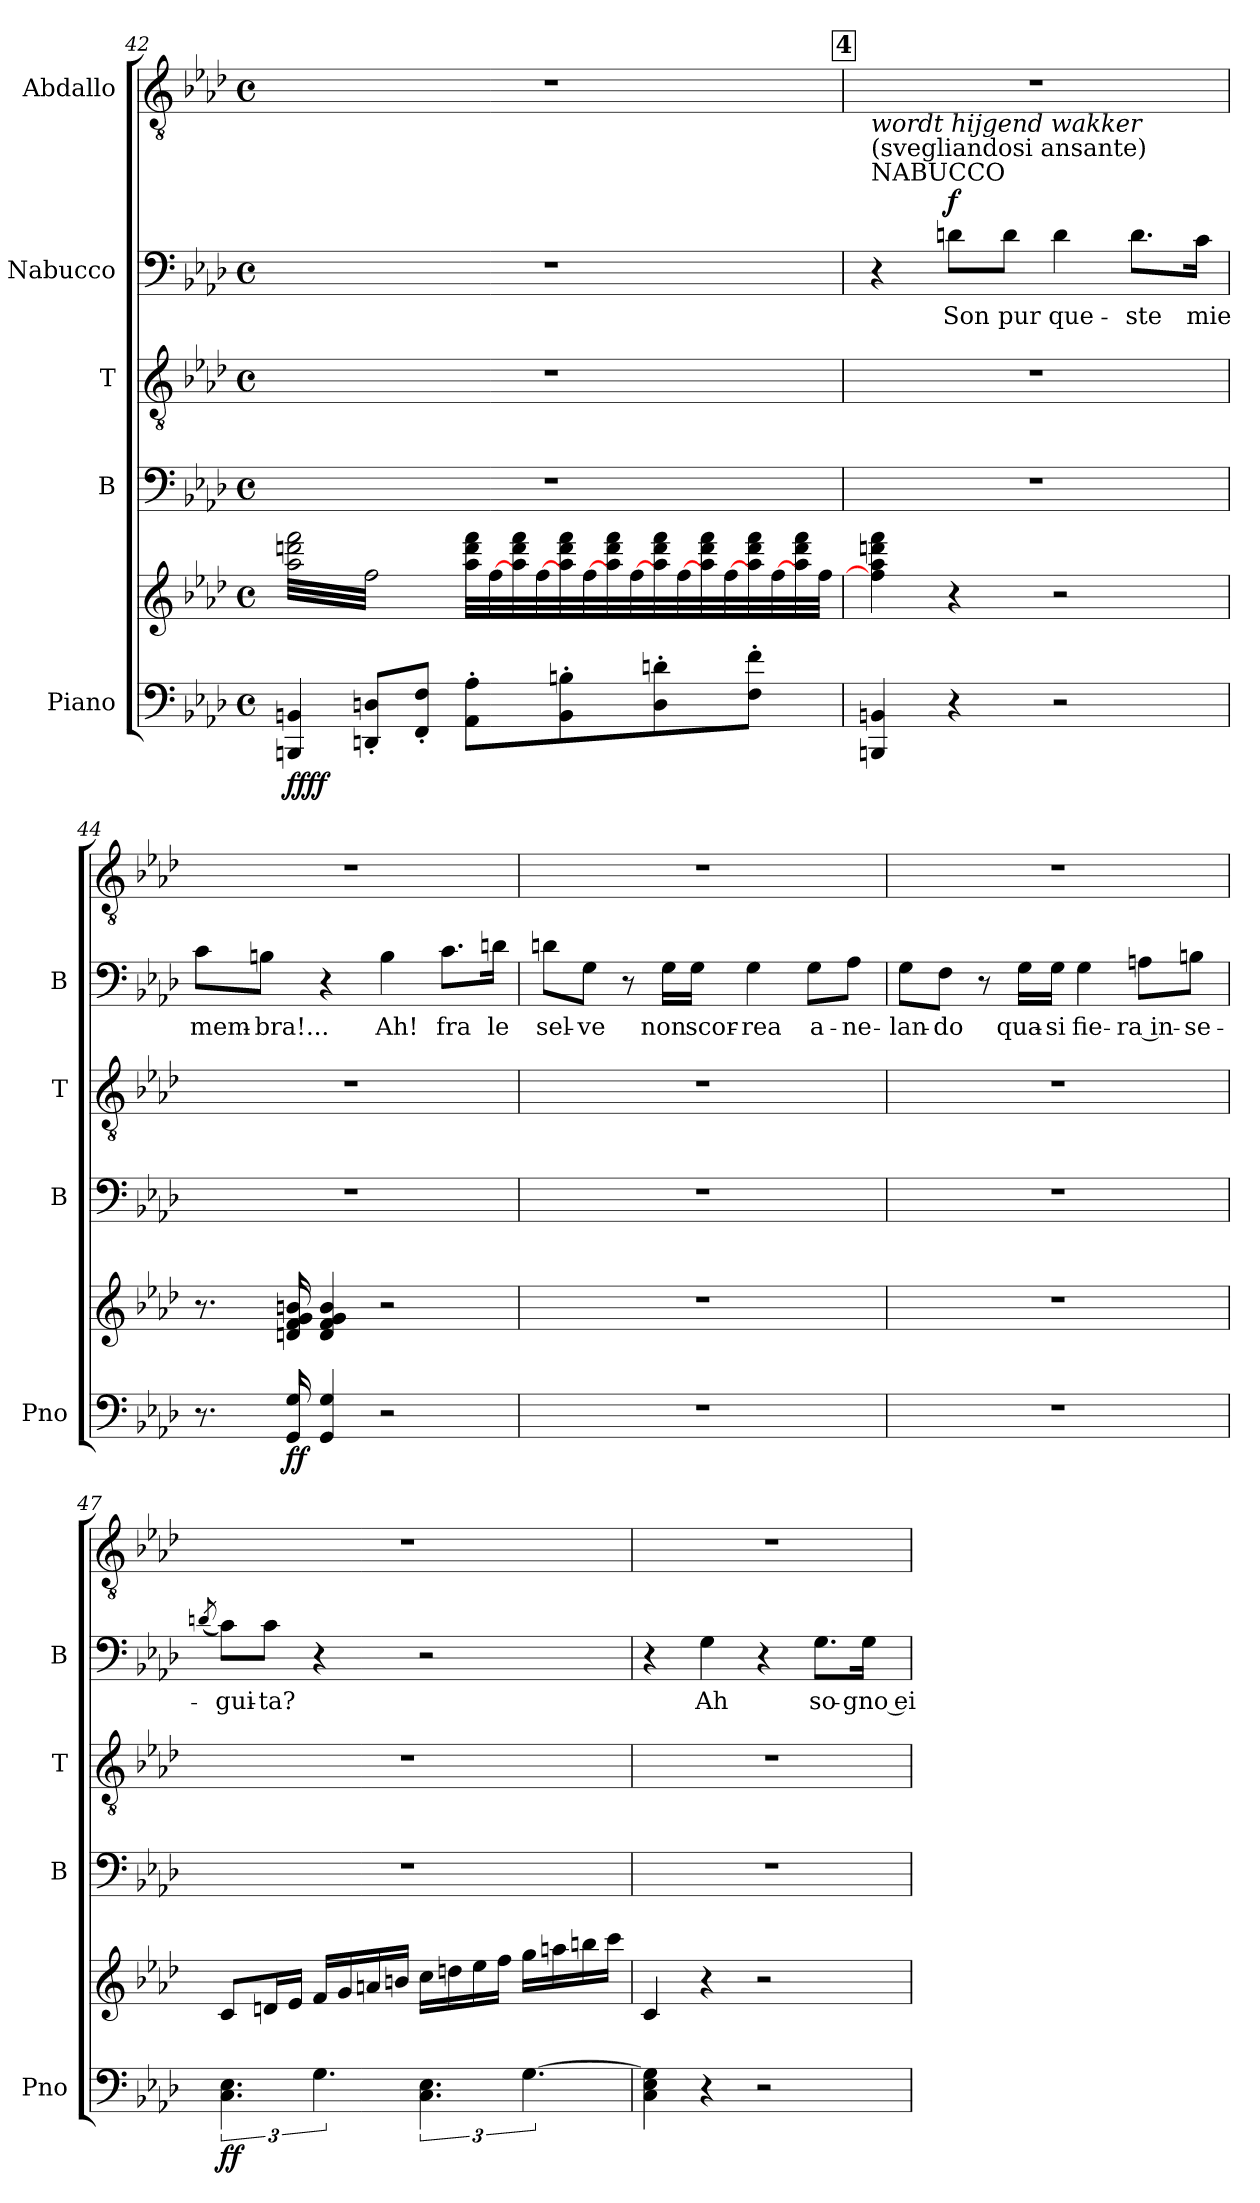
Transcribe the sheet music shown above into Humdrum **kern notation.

**kern	**kern	**dynam	**kern	**kern	**kern	**text	**dynam	**kern
*part5	*part5	*part5	*part4	*part3	*part2	*part2	*part2	*part1
*staff6	*staff5	*staff5/6	*staff4	*staff3	*staff2	*staff2	*staff2	*staff1
*I"Piano	*	*	*I"B	*I"T	*I"Nabucco	*	*	*I"Abdallo
*I'Pno	*	*	*I'B	*I'T	*I'B	*	*	*
*clefF4	*clefG2	*	*clefF4	*clefGv2	*clefF4	*	*	*clefGv2
*k[b-e-a-d-]	*k[b-e-a-d-]	*	*k[b-e-a-d-]	*k[b-e-a-d-]	*k[b-e-a-d-]	*	*	*k[b-e-a-d-]
*M4/4	*M4/4	*	*M4/4	*M4/4	*M4/4	*	*	*M4/4
*met(c)	*met(c)	*	*met(c)	*met(c)	*met(c)	*	*	*met(c)
=42	=42	=42	=42	=42	=42	=42	=42	=42
!	!	!LO:DY:b=2	!	!	!	!	!	!
!	!	!LO:DY:n=1:b	!	!	!	!	!	!
*	*tremolo	*	*	*	*	*	*	*
4BBBn/ 4BBn/	32aa-\ 32dddn\ 32fff\LLL	ff ff	1r	1r	1r	.	.	1r
.	32ff\	.	.	.	.	.	.	.
.	32aa-\ 32dddn\ 32fff\	.	.	.	.	.	.	.
.	32ff\	.	.	.	.	.	.	.
.	32aa-\ 32dddn\ 32fff\	.	.	.	.	.	.	.
.	32ff\	.	.	.	.	.	.	.
.	32aa-\ 32dddn\ 32fff\	.	.	.	.	.	.	.
.	32ff\	.	.	.	.	.	.	.
8DDn/' 8Dn/'L	32aa-\ 32dddn\ 32fff\	.	.	.	.	.	.	.
.	32ff\	.	.	.	.	.	.	.
.	32aa-\ 32dddn\ 32fff\	.	.	.	.	.	.	.
.	32ff\	.	.	.	.	.	.	.
8FF/' 8F/'J	32aa-\ 32dddn\ 32fff\	.	.	.	.	.	.	.
.	32ff\	.	.	.	.	.	.	.
.	32aa-\ 32dddn\ 32fff\	.	.	.	.	.	.	.
.	32ff\JJJ	.	.	.	.	.	.	.
8AA-\' 8A-\'L	32aa-\ 32ddd\ 32fff\LLL	.	.	.	.	.	.	.
.	[32ff\	.	.	.	.	.	.	.
.	32aa-\ 32ddd\ 32fff\	.	.	.	.	.	.	.
.	[32ff\	.	.	.	.	.	.	.
8BB\' 8Bn\'	32aa-\ 32ddd\ 32fff\	.	.	.	.	.	.	.
.	[32ff\	.	.	.	.	.	.	.
.	32aa-\ 32ddd\ 32fff\	.	.	.	.	.	.	.
.	[32ff\	.	.	.	.	.	.	.
8D\' 8dn\'	32aa-\ 32ddd\ 32fff\	.	.	.	.	.	.	.
.	[32ff\	.	.	.	.	.	.	.
.	32aa-\ 32ddd\ 32fff\	.	.	.	.	.	.	.
.	[32ff\	.	.	.	.	.	.	.
8F\' 8f\'J	32aa-\ 32ddd\ 32fff\	.	.	.	.	.	.	.
.	[32ff\	.	.	.	.	.	.	.
.	32aa-\ 32ddd\ 32fff\	.	.	.	.	.	.	.
.	32ff\JJJ	.	.	.	.	.	.	.
*	*Xtremolo	*	*	*	*	*	*	*
!!LO:LB:g=z
!!LO:REH:place=s1:a:B:fs=14:t=4
=43	=43	=43	=43	=43	=43	=43	=43	=43
!	!	!	!	!	!LO:TX:a:t=NABUCCO	!	!	!
!	!	!	!	!	!LO:TX:a:t=(svegliandosi ansante)	!	!	!
!	!	!	!	!	!LO:TX:a:i:t=wordt hijgend wakker	!	!	!
4BBBn/ 4BBn/	4ff\] 4aa-\ 4dddn\ 4fff\	.	1r	1r	4r	.	.	1r
.	.	.	.	.	.	.	.	.
.	.	.	.	.	.	.	.	.
.	.	.	.	.	.	.	.	.
.	.	.	.	.	.	.	.	.
.	.	.	.	.	.	.	.	.
.	.	.	.	.	.	.	.	.
.	.	.	.	.	.	.	.	.
!	!	!	!	!	!	!LO:LY:b	!LO:DY:a	!
4r	4r	.	.	.	8dn\L	Son	f	.
!	!	!	!	!	!	!LO:LY:b	!	!
.	.	.	.	.	8d\J	pur	.	.
!	!	!	!	!	!	!LO:LY:b	!	!
2r	2r	.	.	.	4d\	que-	.	.
!	!	!	!	!	!	!LO:LY:b	!	!
.	.	.	.	.	8.d\L	-ste	.	.
!	!	!	!	!	!	!LO:LY:b	!	!
.	.	.	.	.	16c\Jk	mie	.	.
=44	=44	=44	=44	=44	=44	=44	=44	=44
!	!	!	!	!	!	!LO:LY:b	!	!
8.r	8.r	.	1r	1r	8c\L	mem-	.	1r
!	!	!	!	!	!	!LO:LY:b	!	!
.	.	.	.	.	8Bn\J	-bra!...	.	.
!	!	!LO:DY:b=2	!	!	!	!	!	!
!	!	!LO:DY:n=1:b	!	!	!	!	!	!
16GG/ 16G/	16dn/ 16f/ 16g/ 16bn/	f f	.	.	.	.	.	.
4GG/ 4G/	4d/ 4f/ 4g/ 4b/	.	.	.	4r	.	.	.
!	!	!	!	!	!	!LO:LY:b	!	!
2r	2r	.	.	.	4B\	Ah!	.	.
!	!	!	!	!	!	!LO:LY:b	!	!
.	.	.	.	.	8.c\L	fra	.	.
!	!	!	!	!	!	!LO:LY:b	!	!
.	.	.	.	.	16dn\Jk	le	.	.
=45	=45	=45	=45	=45	=45	=45	=45	=45
!	!	!	!	!	!	!LO:LY:b	!	!
1r	1r	.	1r	1r	8dn\L	sel-	.	1r
!	!	!	!	!	!	!LO:LY:b	!	!
.	.	.	.	.	8G\J	-ve	.	.
.	.	.	.	.	8r	.	.	.
!	!	!	!	!	!	!LO:LY:b	!	!
.	.	.	.	.	16G\LL	non	.	.
!	!	!	!	!	!	!LO:LY:b	!	!
.	.	.	.	.	16G\JJ	scor-	.	.
!	!	!	!	!	!	!LO:LY:b	!	!
.	.	.	.	.	4G\	-rea	.	.
!	!	!	!	!	!	!LO:LY:b	!	!
.	.	.	.	.	8G\L	a-	.	.
!	!	!	!	!	!	!LO:LY:b	!	!
.	.	.	.	.	8A-\J	-ne-	.	.
=46	=46	=46	=46	=46	=46	=46	=46	=46
!	!	!	!	!	!	!LO:LY:b	!	!
1r	1r	.	1r	1r	8G\L	-lan-	.	1r
!	!	!	!	!	!	!LO:LY:b	!	!
.	.	.	.	.	8F\J	-do	.	.
.	.	.	.	.	8r	.	.	.
!	!	!	!	!	!	!LO:LY:b	!	!
.	.	.	.	.	16G\LL	qua-	.	.
!	!	!	!	!	!	!LO:LY:b	!	!
.	.	.	.	.	16G\JJ	-si	.	.
!	!	!	!	!	!	!LO:LY:b	!	!
.	.	.	.	.	4G\	fie-	.	.
!	!	!	!	!	!	!LO:LY:b	!	!
.	.	.	.	.	8An\L	-ra in-	.	.
!	!	!	!	!	!	!LO:LY:b	!	!
.	.	.	.	.	8Bn\J	-se-	.	.
!!LO:LB:g=z
=47	=47	=47	=47	=47	=47	=47	=47	=47
.	.	.	.	.	(8qdn/	.	.	.
!	!	!LO:DY:b=2	!	!	!	!LO:LY:b	!	!
!	!	!LO:DY:n=1:b	!	!	!	!	!	!
6.C\ 6.E-\	8c/L	f f	1r	1r	8c\L)	-gui-	.	1r
!	!	!	!	!	!	!LO:LY:b	!	!
.	16dn/L	.	.	.	8c\J	-ta?	.	.
.	16e-/JJ	.	.	.	.	.	.	.
6.G\	16f/LL	.	.	.	4r	.	.	.
.	16g/	.	.	.	.	.	.	.
.	16an/	.	.	.	.	.	.	.
.	16bn/JJ	.	.	.	.	.	.	.
6.C\ 6.E-\	16cc\LL	.	.	.	2r	.	.	.
.	16ddn\	.	.	.	.	.	.	.
.	16ee-\	.	.	.	.	.	.	.
.	16ff\JJ	.	.	.	.	.	.	.
[6.G\	16gg\LL	.	.	.	.	.	.	.
.	16aan\	.	.	.	.	.	.	.
.	16bbn\	.	.	.	.	.	.	.
.	16ccc\JJ	.	.	.	.	.	.	.
=48	=48	=48	=48	=48	=48	=48	=48	=48
4C\ 4E-\ 4G\]	4c/	.	1r	1r	4r	.	.	1r
!	!	!	!	!	!	!LO:LY:b	!	!
4r	4r	.	.	.	4G\	Ah	.	.
2r	2r	.	.	.	4r	.	.	.
!	!	!	!	!	!	!LO:LY:b	!	!
.	.	.	.	.	8.G\L	so-	.	.
!	!	!	!	!	!	!LO:LY:b	!	!
.	.	.	.	.	16G\Jk	-gno ei	.	.
=	=	=	=	=	=	=	=	=
*-	*-	*-	*-	*-	*-	*-	*-	*-
